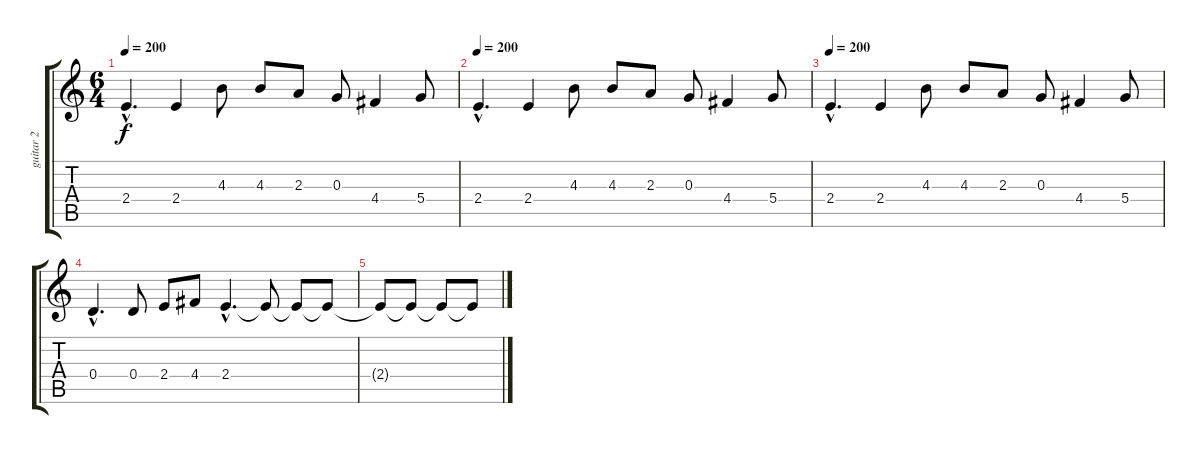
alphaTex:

\track ("guitar 2" "guitar 2") {instrument distortionguitar}
\staff {score tabs}
\tuning (E4 B3 G3 D3 A2 E2) {hide}
\ts (6 4)
\tempo 200
\clef g2
\ks c
2.4{hac}.4{d dy f volume 16} 2.4.4 4.3.8 4.3.8 2.3.8 0.3.8 4.4.4 5.4.8 |
\tempo 200
2.4{hac}.4{d volume 16} 2.4.4 4.3.8 4.3.8 2.3.8 0.3.8 4.4.4 5.4.8 |
\tempo 200
2.4{hac}.4{d volume 16} 2.4.4 4.3.8 4.3.8 2.3.8 0.3.8 4.4.4 5.4.8 |
0.4{hac}.4{d} 0.4.8 2.4.8 4.4.8 2.4{hac}.4{d} 2.4{t}.8 2.4{t}.8 2.4{t}.8 |
2.4{t}.8 2.4{t}.8 2.4{t}.8 2.4{t}.8
